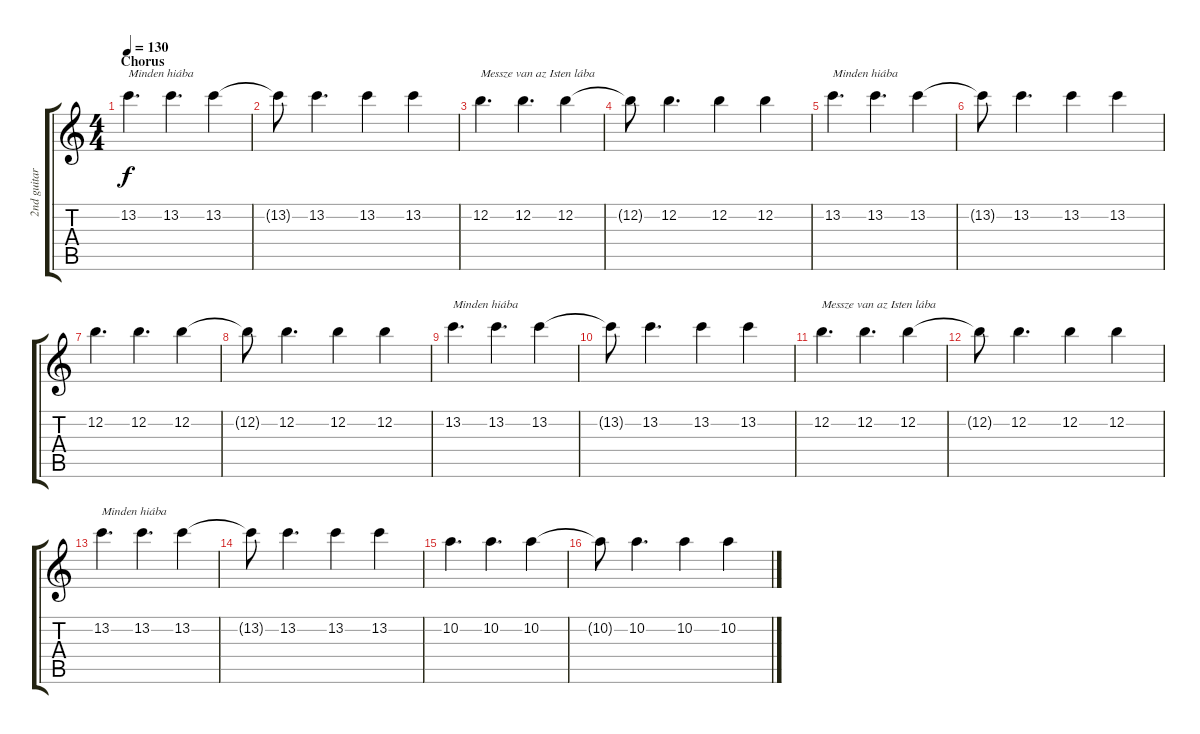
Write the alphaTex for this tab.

\track ("2nd guitar+ lyrics" "2nd guitar") {instrument distortionguitar}
\staff {score tabs}
\tuning (E4 B3 G3 D3 A2 D2) {hide}
\ts (4 4)
\section ("" "Chorus")
\tempo 130
\clef g2
\ks c
13.2.4{d txt "Minden hiába" dy f} 13.2.4{d} 13.2.4 |
13.2{t}.8 13.2.4{d} 13.2.4 13.2.4 |
12.2.4{d txt "Messze van az Isten lába"} 12.2.4{d} 12.2.4 |
12.2{t}.8 12.2.4{d} 12.2.4 12.2.4 |
13.2.4{d txt "Minden hiába"} 13.2.4{d} 13.2.4 |
13.2{t}.8 13.2.4{d} 13.2.4 13.2.4 |
12.2.4{d} 12.2.4{d} 12.2.4 |
12.2{t}.8 12.2.4{d} 12.2.4 12.2.4 |
13.2.4{d txt "Minden hiába"} 13.2.4{d} 13.2.4 |
13.2{t}.8 13.2.4{d} 13.2.4 13.2.4 |
12.2.4{d txt "Messze van az Isten lába"} 12.2.4{d} 12.2.4 |
12.2{t}.8 12.2.4{d} 12.2.4 12.2.4 |
13.2.4{d txt "Minden hiába"} 13.2.4{d} 13.2.4 |
13.2{t}.8 13.2.4{d} 13.2.4 13.2.4 |
10.2.4{d} 10.2.4{d} 10.2.4 |
10.2{t}.8 10.2.4{d} 10.2.4 10.2.4
